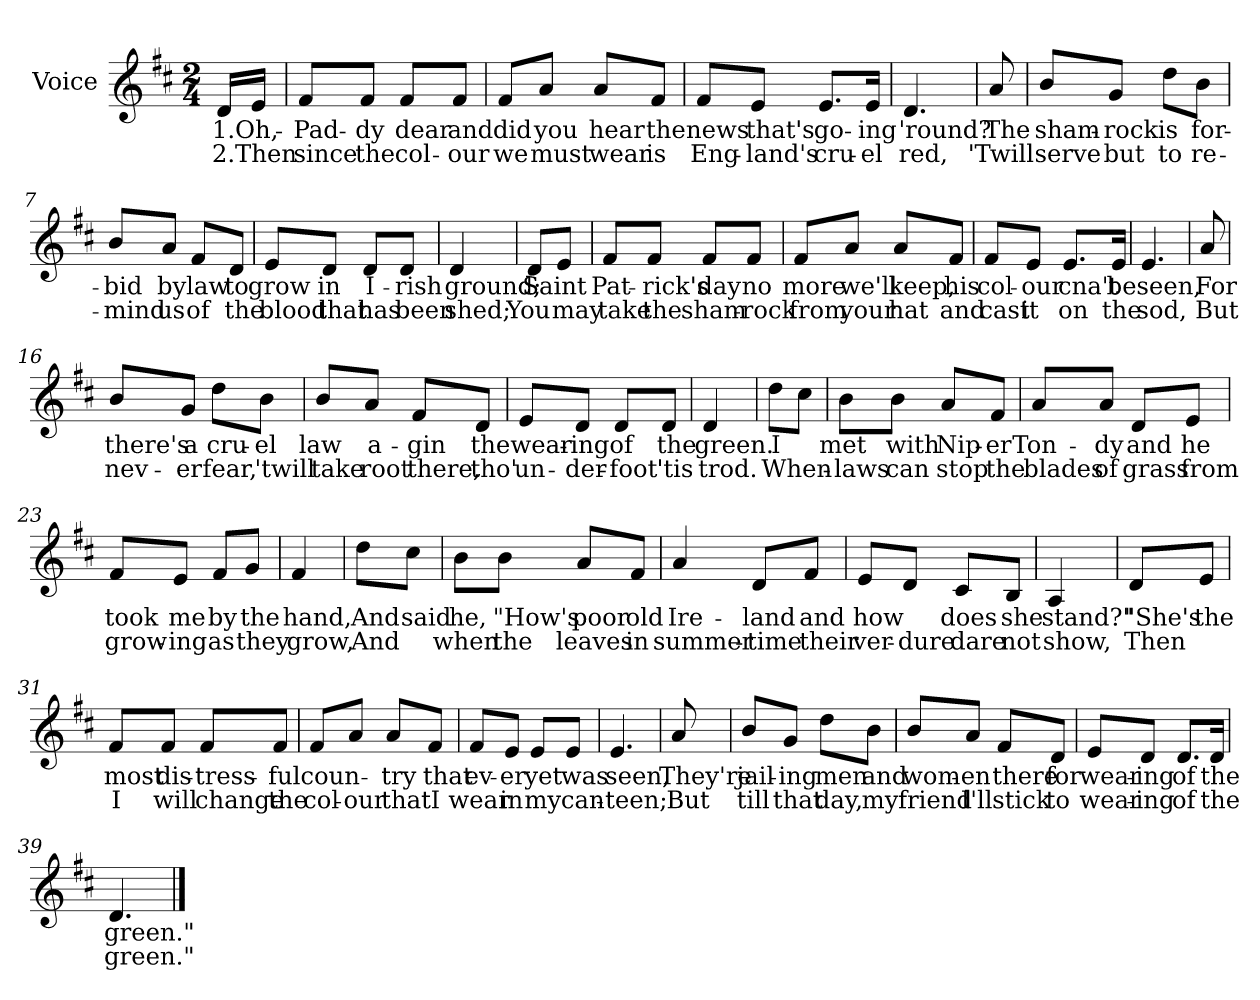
**kern	**text	**text
*part1	*part1	*part1
*staff1	*staff1	*staff1
*I"Voice	*	*
*I'Vo.	*	*
*clefG2	*	*
*k[f#c#]	*	*
*D:	*	*
*M2/4	*	*
=	=	=
16d/LL	1.Oh,-	2.Then
16e/JJ	.	.
=1	=1	=1
8f#/L	-Pad-	since
8f#/J	-dy	the
8f#/L	dear	col-
8f#/J	and	-our
=2	=2	=2
8f#/L	did	we
8a/J	you	must
8a/L	hear	wear
8f#/J	the	is
=3	=3	=3
8f#/L	news	Eng-
8e/J	that's	-land's
8.e/L	go-	cru-
16e/Jk	-ing	-el
=4	=4	=4
4.d/	'round?	red,
!!LO:LB:g=z
=5	=5	=5
8a/	The	'Twill
=6	=6	=6
8b/L	sham-	serve
8g/J	-rock	but
8dd\L	is	to
8b\J	for-	re-
=7	=7	=7
8b/L	-bid	-mind
8a/J	by	us
8f#/L	law	of
8d/J	to	the
=8	=8	=8
8e/L	grow	blood
8d/J	in	that
8d/L	I-	has
8d/J	-rish	been
=9	=9	=9
4d/	ground;	shed;
!!LO:LB:g=z
=10	=10	=10
8d/L	Saint	You
8e/J	.	may
=11	=11	=11
8f#/L	Pat-	take
8f#/J	-rick's	the
8f#/L	day	sham-
8f#/J	no	-rock
=12	=12	=12
8f#/L	more	from
8a/J	we'll	your
8a/L	keep,	hat
8f#/J	his	and
=13	=13	=13
8f#/L	col-	cast
8e/J	-our	it
8.e/L	cna't	on
16e/Jk	be	the
=14	=14	=14
4.e/	seen,	sod,
!!LO:LB:g=z
=15	=15	=15
8a/	For	But
=16	=16	=16
8b/L	there's	nev-
8g/J	a	-er
8dd\L	cru-	fear,
8b\J	-el	'twill
=17	=17	=17
8b/L	law	take
8a/J	a-	root
8f#/L	-gin	there,
8d/J	the	tho'
=18	=18	=18
8e/L	wear-	un-
8d/J	-ing	-der-
8d/L	of	-foot
8d/J	the	'tis
=19	=19	=19
4d/	green.	trod.
!!LO:LB:g=z
=20	=20	=20
8dd\L	I	When-
8cc#\J	.	.
=21	=21	=21
8b\L	met	-laws
8b\J	with	can
8a/L	Nip-	stop
8f#/J	-er	the
=22	=22	=22
8a/L	Ton-	blades
8a/J	-dy	of
8d/L	and	grass
8e/J	he	from
=23	=23	=23
8f#/L	took	grow-
8e/J	me	-ing
8f#/L	by	as
8g/J	the	they
=24	=24	=24
4f#/	hand,	grow,
!!LO:LB:g=z
=25	=25	=25
8dd\L	And	And
8cc#\J	said	.
=26	=26	=26
8b\L	he,	when
8b\J	"How's	the
8a/L	poor	leaves
8f#/J	old	in
=27	=27	=27
4a/	Ire-	summer-
8d/L	-land	-time
8f#/J	and	their
=28	=28	=28
8e/L	how	ver-
8d/J	.	-dure
8c#/L	does	dare
8B/J	she	not
=29	=29	=29
4A/	stand?"	show,
!!LO:LB:g=z
=30	=30	=30
8d/L	"She's	Then
8e/J	the	.
=31	=31	=31
8f#/L	most	I
8f#/J	dis-	will
8f#/L	-tress-	change
8f#/J	-ful	the
=32	=32	=32
8f#/L	coun-	col-
8a/J	.	-our
8a/L	try	that
8f#/J	that	I
=33	=33	=33
8f#/L	ev-	wear
8e/J	-er	in
8e/L	yet	my
8e/J	was	can-
=34	=34	=34
4.e/	seen,	-teen;
!!LO:LB:g=z
=35	=35	=35
8a/	They're	But
=36	=36	=36
8b/L	jail-	till
8g/J	-ing	that
8dd\L	men	day,
8b\J	and	my
=37	=37	=37
8b/L	wom-	friend
8a/J	-en	I'll
8f#/L	there	stick
8d/J	for	to
=38	=38	=38
8e/L	wear-	wear-
8d/J	-ing	-ing
8.d/L	of	of
16d/Jk	the	the
=39	=39	=39
4.d/	green."	green."
==	==	==
*-	*-	*-
